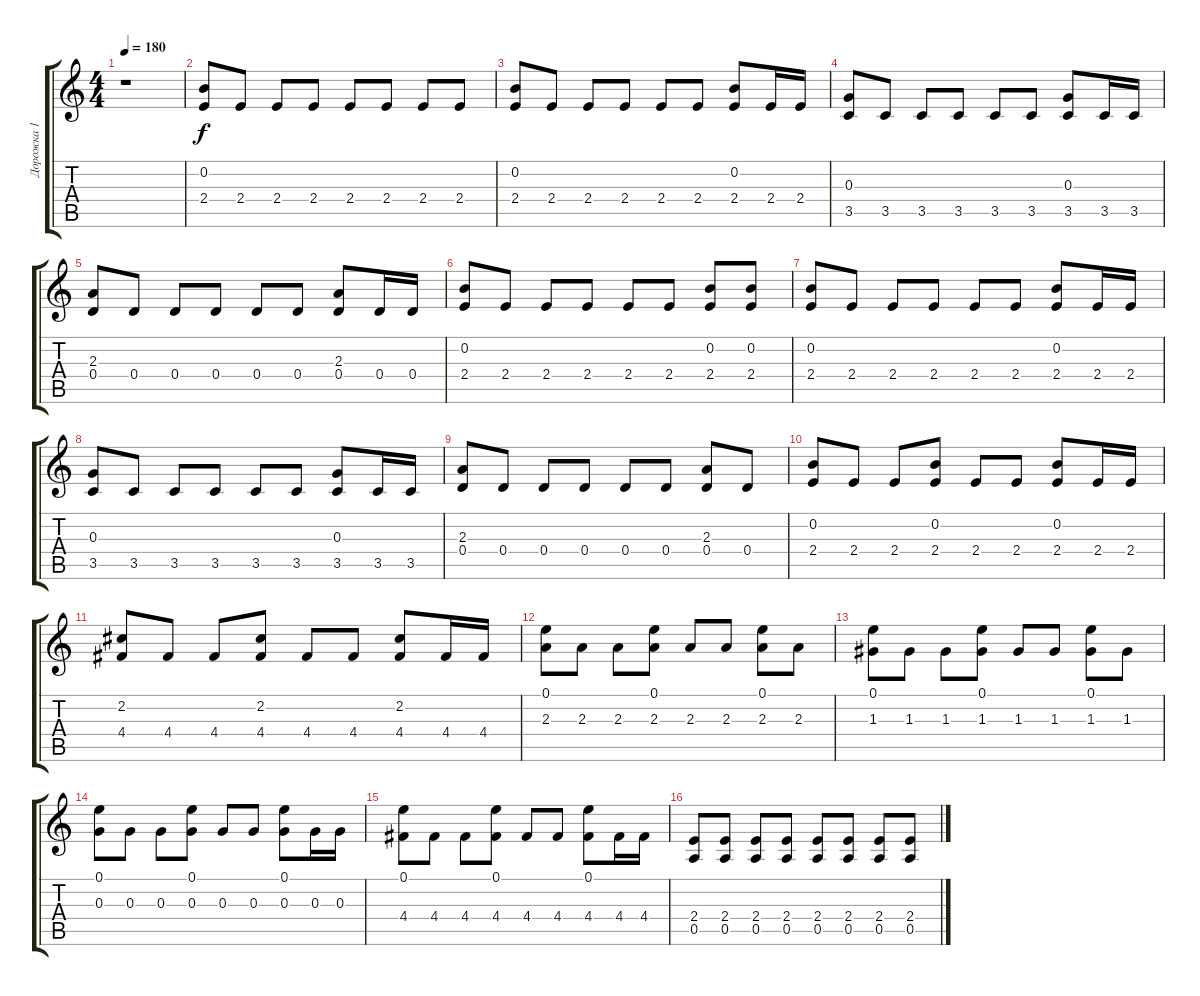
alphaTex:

\track ("Дорожка 1" "Дорожка 1") {instrument distortionguitar}
\staff {score tabs}
\tuning (E4 B3 G3 D3 A2 E2) {hide}
\ts (4 4)
\tempo 180
\clef g2
\ks c
r.1{dy f} |
(0.2 2.4).8 2.4.8 2.4.8 2.4.8 2.4.8 2.4.8 2.4.8 2.4.8 |
(0.2 2.4).8 2.4.8 2.4.8 2.4.8 2.4.8 2.4.8 (0.2 2.4).8 2.4.16 2.4.16 |
(0.3 3.5).8 3.5.8 3.5.8 3.5.8 3.5.8 3.5.8 (0.3 3.5).8 3.5.16 3.5.16 |
(2.3 0.4).8 0.4.8 0.4.8 0.4.8 0.4.8 0.4.8 (2.3 0.4).8 0.4.16 0.4.16 |
(0.2 2.4).8 2.4.8 2.4.8 2.4.8 2.4.8 2.4.8 (0.2 2.4).8 (0.2 2.4).8 |
(0.2 2.4).8 2.4.8 2.4.8 2.4.8 2.4.8 2.4.8 (0.2 2.4).8 2.4.16 2.4.16 |
(0.3 3.5).8 3.5.8 3.5.8 3.5.8 3.5.8 3.5.8 (0.3 3.5).8 3.5.16 3.5.16 |
(2.3 0.4).8 0.4.8 0.4.8 0.4.8 0.4.8 0.4.8 (2.3 0.4).8 0.4.8 |
(0.2 2.4).8 2.4.8 2.4.8 (0.2 2.4).8 2.4.8 2.4.8 (0.2 2.4).8 2.4.16 2.4.16 |
(2.2 4.4).8 4.4.8 4.4.8 (2.2 4.4).8 4.4.8 4.4.8 (2.2 4.4).8 4.4.16 4.4.16 |
(0.1 2.3).8 2.3.8 2.3.8 (0.1 2.3).8 2.3.8 2.3.8 (0.1 2.3).8 2.3.8 |
(0.1 1.3).8 1.3.8 1.3.8 (0.1 1.3).8 1.3.8 1.3.8 (0.1 1.3).8 1.3.8 |
(0.1 0.3).8 0.3.8 0.3.8 (0.1 0.3).8 0.3.8 0.3.8 (0.1 0.3).8 0.3.16 0.3.16 |
(0.1 4.4).8 4.4.8 4.4.8 (0.1 4.4).8 4.4.8 4.4.8 (0.1 4.4).8 4.4.16 4.4.16 |
(2.4 0.5).8 (2.4 0.5).8 (2.4 0.5).8 (2.4 0.5).8 (2.4 0.5).8 (2.4 0.5).8 (2.4 0.5).8 (2.4 0.5).8
